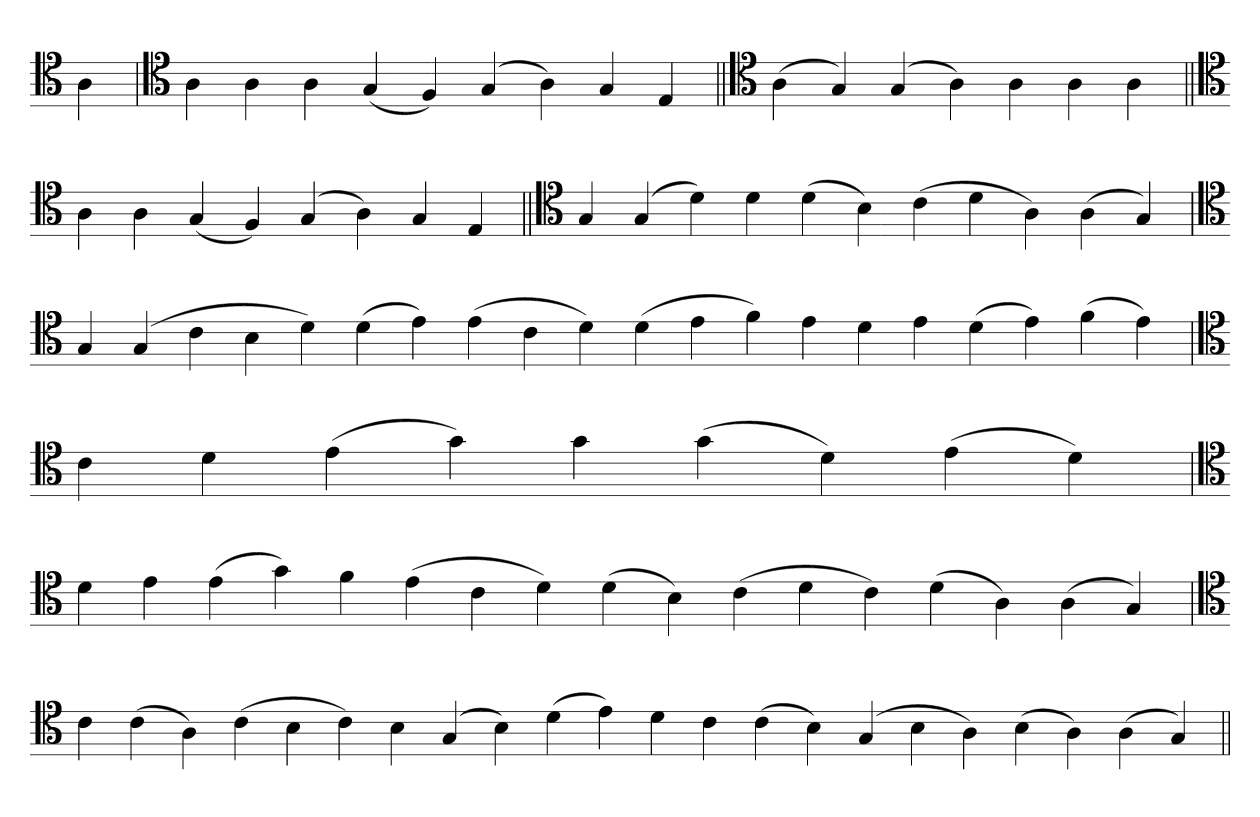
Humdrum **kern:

**kern
*part1
*staff1
*clefC4
=
4A
=`
*clefC4
4A
4A
4A
(4G
4F)
(4G
4A)
4G
4E
=||
*clefC4
(4A
4G)
(4G
4A)
4A
4A
4A
=||
*clefC4
4A
4A
(4G
4F)
(4G
4A)
4G
4E
=||
*clefC4
4G
(4G
4d)
4d
(4d
4B)
(4c
4d
4A)
(4A
4G)
=`
*clefC4
4G
(4G
4c
4B
4d)
(4d
4e)
(4e
4c
4d)
(4d
4e
4f)
4e
4d
4e
(4d
4e)
(4f
4e)
='
*clefC4
4c
4d
(4e
4g)
4g
(4g
4d)
(4e
4d)
=`
*clefC4
4d
4e
(4e
4g)
4f
(4e
4c
4d)
(4d
4B)
(4c
4d
4c)
(4d
4A)
(4A
4G)
='
*clefC4
4c
(4c
4A)
(4c
4B
4c)
4B
(4G
4B)
(4d
4e)
4d
4c
(4c
4B)
(4G
4B
4A)
(4B
4A)
(4A
4G)
=||
*-
